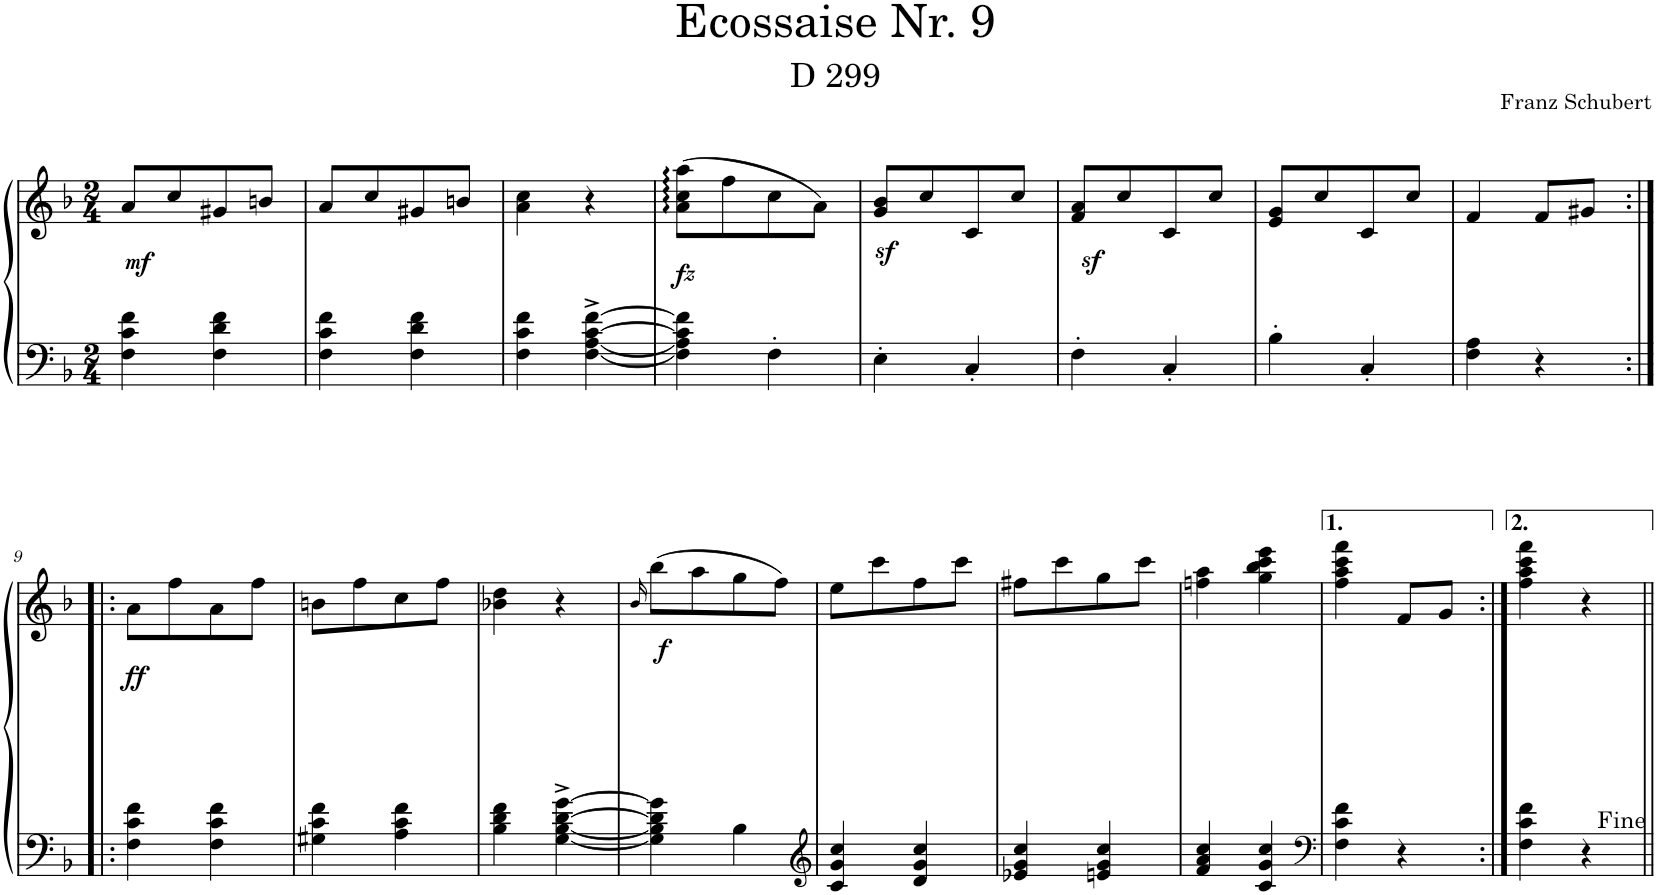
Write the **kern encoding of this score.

**kern	**kern	**dynam
*part1	*part1	*part1
*staff2	*staff1	*staff1/2
*I"Piano	*	*
*I'Pno.	*	*
*clefF4	*clefG2	*
*k[b-]	*k[b-]	*
*M2/4	*M2/4	*
=1	=1	=1
!	!	!LO:DY:b
4F\ 4c\ 4f\	8a/L	mf
.	8cc/	.
4F\ 4d\ 4f\	8g#X/	.
.	8bn/J	.
=2	=2	=2
4F\ 4c\ 4f\	8a/L	.
.	8cc/	.
4F\ 4d\ 4f\	8g#X/	.
.	8bn/J	.
=3	=3	=3
4F\ 4c\ 4f\	4a\ 4cc\	.
[4F\^ [4A\^ [4c\^ [4f\^	4r	.
=4	=4	=4
!	!	!LO:DY:b
4F\] 4A\] 4c\] 4f\]	(8a\: 8cc\: 8aa\:L	fz
.	8ff\	.
4F'\	8cc\	.
.	8a\J)	.
=5	=5	=5
4E'\	8g/z< 8b-/z<L	.
.	8cc/	.
4C'/	8c/	.
.	8cc/J	.
=6	=6	=6
4F'\	8f/z< 8a/z<L	.
.	8cc/	.
4C'/	8c/	.
.	8cc/J	.
=7	=7	=7
4B-'\	8e/ 8g/L	.
.	8cc/	.
4C'/	8c/	.
.	8cc/J	.
=8	=8	=8
4F\ 4A\	4f/	.
4r	8f/L	.
.	8g#X/J	.
!!LO:LB:g=z
=9:|!|:	=9:|!|:	=9:|!|:
!	!	!LO:DY:b
4F\ 4c\ 4f\	8a\L	ff
.	8ff\	.
4F\ 4c\ 4f\	8a\	.
.	8ff\J	.
=10	=10	=10
4G#X\ 4c\ 4f\	8bn\L	.
.	8ff\	.
4A\ 4c\ 4f\	8cc\	.
.	8ff\J	.
=11	=11	=11
4B-\ 4d\ 4f\	4b-X\ 4dd\	.
[4G\^ [4B-\^ [4d\^ [4g\^	4r	.
=12	=12	=12
.	16qb-/	.
!	!	!LO:DY:b
4G\] 4B-\] 4d\] 4g\]	(8bb-\L	f
.	8aa\	.
4B-\	8gg\	.
.	8ff\J)	.
=13	=13	=13
*clefG2	*	*
4c/ 4g/ 4cc/	8ee\L	.
.	8ccc\	.
4d/ 4g/ 4cc/	8ff\	.
.	8ccc\J	.
=14	=14	=14
4e-X/ 4g/ 4cc/	8ff#X\L	.
.	8ccc\	.
4en/ 4g/ 4cc/	8gg\	.
.	8ccc\J	.
=15	=15	=15
4f/ 4a/ 4cc/	4ffn\ 4aa\	.
4c/ 4g/ 4cc/	4gg\ 4bb-\ 4ccc\ 4eee\	.
=16	=16	=16
*clefF4	*	*
4F\ 4c\ 4f\	4ff\ 4aa\ 4ccc\ 4fff\	.
4r	8f/L	.
.	8g/J	.
=16X1:|!	=16X1:|!	=16X1:|!
4F\ 4c\ 4f\	4ff\ 4aa\ 4ccc\ 4fff\	.
4r	4r	.
=||	=||	=||
*-	*-	*-
